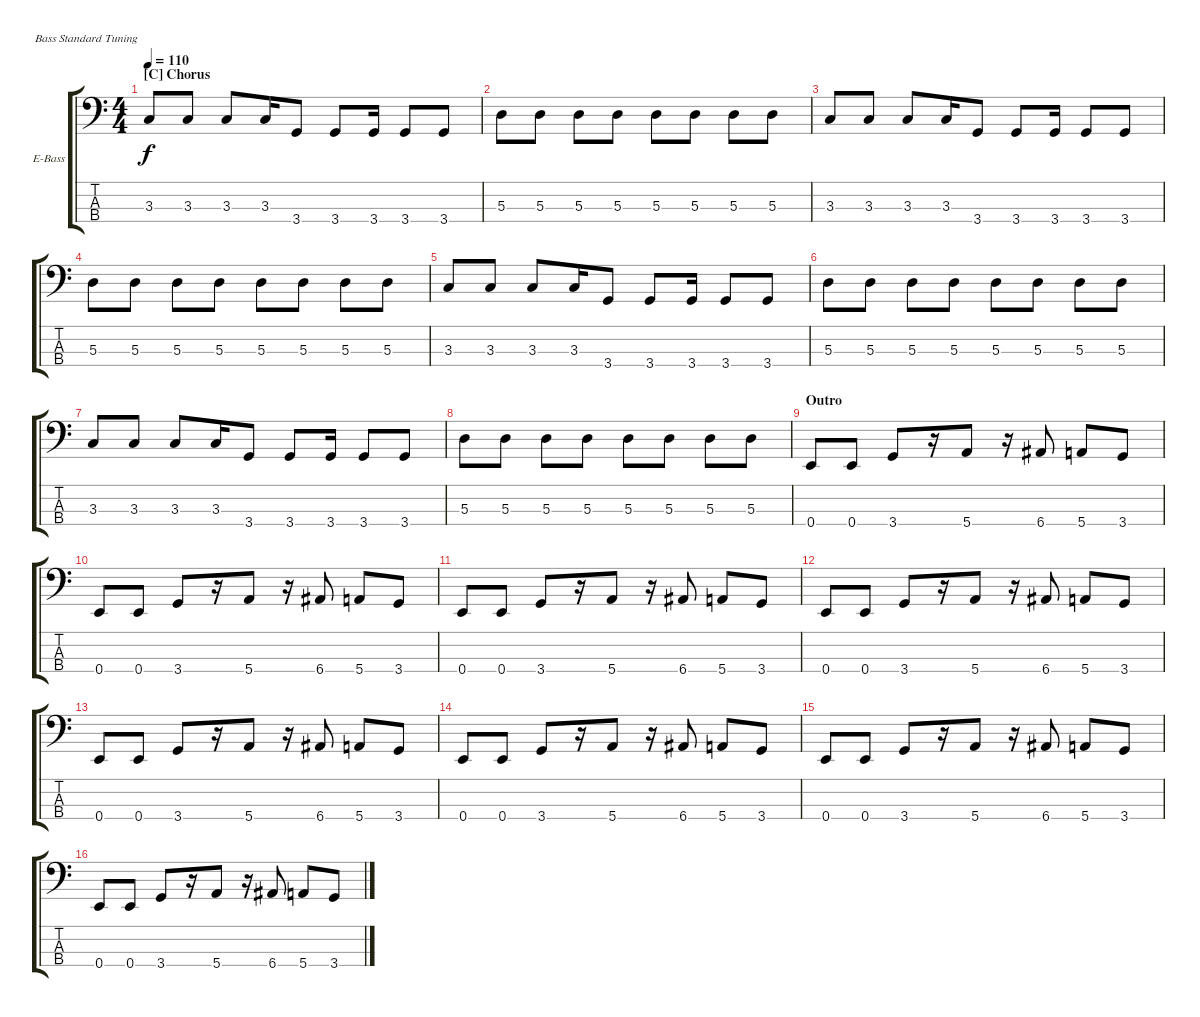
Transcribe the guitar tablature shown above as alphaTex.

\defaultSystemsLayout 4
\bracketExtendMode groupsimilarinstruments
\firstSystemTrackNameOrientation horizontal
\otherSystemsTrackNameOrientation horizontal
\track ("Electric Bass" "E-Bass") {instrument electricbassfinger}
\staff {score tabs}
\tuning (G2 D2 A1 E1)
\ts (4 4)
\section ("C" "Chorus ")
\tempo 110
\clef f4
\ks c
3.3.8{dy f} 3.3.8 3.3.8 3.3.16 3.4.8 3.4.8 3.4.16 3.4.8 3.4.8 |
5.3.8 5.3.8 5.3.8 5.3.8 5.3.8 5.3.8 5.3.8 5.3.8 |
3.3.8 3.3.8 3.3.8 3.3.16 3.4.8 3.4.8 3.4.16 3.4.8 3.4.8 |
5.3.8 5.3.8 5.3.8 5.3.8 5.3.8 5.3.8 5.3.8 5.3.8 |
3.3.8 3.3.8 3.3.8 3.3.16 3.4.8 3.4.8 3.4.16 3.4.8 3.4.8 |
5.3.8 5.3.8 5.3.8 5.3.8 5.3.8 5.3.8 5.3.8 5.3.8 |
3.3.8 3.3.8 3.3.8 3.3.16 3.4.8 3.4.8 3.4.16 3.4.8 3.4.8 |
5.3.8 5.3.8 5.3.8 5.3.8 5.3.8 5.3.8 5.3.8 5.3.8 |
\section ("" "Outro")
0.4.8 0.4.8 3.4.8 r.16 5.4.8 r.16 6.4.8 5.4.8 3.4.8 |
0.4.8 0.4.8 3.4.8 r.16 5.4.8 r.16 6.4.8 5.4.8 3.4.8 |
0.4.8 0.4.8 3.4.8 r.16 5.4.8 r.16 6.4.8 5.4.8 3.4.8 |
0.4.8 0.4.8 3.4.8 r.16 5.4.8 r.16 6.4.8 5.4.8 3.4.8 |
0.4.8 0.4.8 3.4.8 r.16 5.4.8 r.16 6.4.8 5.4.8 3.4.8 |
0.4.8 0.4.8 3.4.8 r.16 5.4.8 r.16 6.4.8 5.4.8 3.4.8 |
0.4.8 0.4.8 3.4.8 r.16 5.4.8 r.16 6.4.8 5.4.8 3.4.8 |
0.4.8 0.4.8 3.4.8 r.16 5.4.8 r.16 6.4.8 5.4.8 3.4.8
